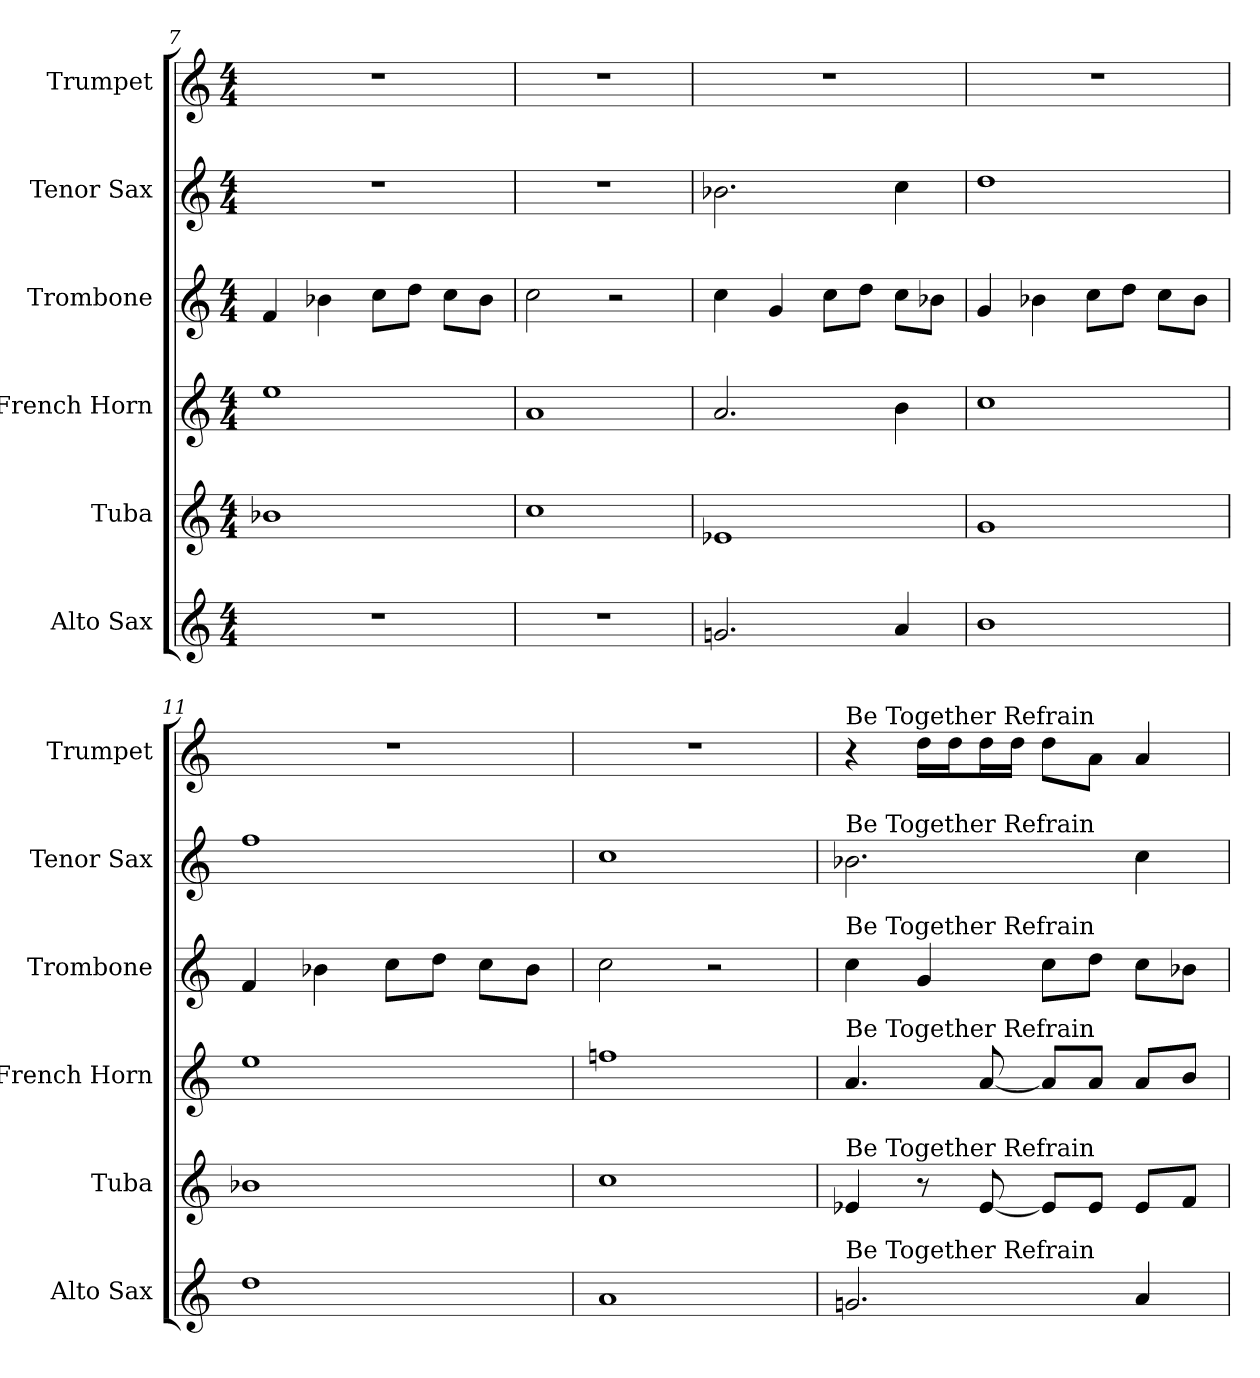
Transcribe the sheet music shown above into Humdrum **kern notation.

**kern	**kern	**kern	**kern	**kern	**kern
*part6	*part5	*part4	*part3	*part2	*part1
*staff6	*staff5	*staff4	*staff3	*staff2	*staff1
*I"Alto Sax	*I"Tuba	*I"French Horn	*I"Trombone	*I"Tenor Sax	*I"Trumpet
*I'Alto Sax	*I'Tuba	*I'French Horn	*I'Trombone	*I'Tenor Sax	*I'Trumpet
*clefG2	*clefG2	*clefG2	*clefG2	*clefG2	*clefG2
*ITrd5c9	*ITrd15c26	*ITrd4c7	*ITrd8c14	*ITrd8c14	*ITrd1c2
*M4/4	*M4/4	*M4/4	*M4/4	*M4/4	*M4/4
=7	=7	=7	=7	=7	=7
1r	1BB-	1a	4F	1r	1r
.	.	.	4B-	.	.
.	.	.	8cL	.	.
.	.	.	8dJ	.	.
.	.	.	8cL	.	.
.	.	.	8B-J	.	.
=8	=8	=8	=8	=8	=8
1r	1C	1d	2c	1r	1r
.	.	.	2r	.	.
=9	=9	=9	=9	=9	=9
2.B-	1EE-	2.d	4c	2.B-	1r
.	.	.	4G	.	.
.	.	.	8cL	.	.
.	.	.	8dJ	.	.
4c	.	4e	8cL	4c	.
.	.	.	8B-J	.	.
=10	=10	=10	=10	=10	=10
1d	1GG	1f	4G	1d	1r
.	.	.	4B-	.	.
.	.	.	8cL	.	.
.	.	.	8dJ	.	.
.	.	.	8cL	.	.
.	.	.	8B-J	.	.
=11	=11	=11	=11	=11	=11
1f	1BB-	1a	4F	1f	1r
.	.	.	4B-	.	.
.	.	.	8cL	.	.
.	.	.	8dJ	.	.
.	.	.	8cL	.	.
.	.	.	8B-J	.	.
=12	=12	=12	=12	=12	=12
1c	1C	1b-	2c	1c	1r
.	.	.	2r	.	.
=13	=13	=13	=13	=13	=13
!	!	!	!	!	!LO:TX:a:t=Be Together Refrain
!	!	!	!	!LO:TX:a:t=Be Together Refrain	!
!	!	!	!LO:TX:a:t=Be Together Refrain	!	!
!	!	!LO:TX:a:t=Be Together Refrain	!	!	!
!	!LO:TX:a:t=Be Together Refrain	!	!	!	!
!LO:TX:a:t=Be Together Refrain	!	!	!	!	!
2.B-	4EE-	4.d	4c	2.B-	4r
.	8r	.	4G	.	16ccLL
.	.	.	.	.	16ccJ
.	[8EE-	[8d	.	.	16ccL
.	.	.	.	.	16ccJJ
.	8EE-L]	8dL]	8cL	.	8ccL
.	8EE-J	8dJ	8dJ	.	8gJ
4c	8EE-L	8dL	8cL	4c	4g
.	8FFJ	8eJ	8B-J	.	.
=	=	=	=	=	=
*-	*-	*-	*-	*-	*-
